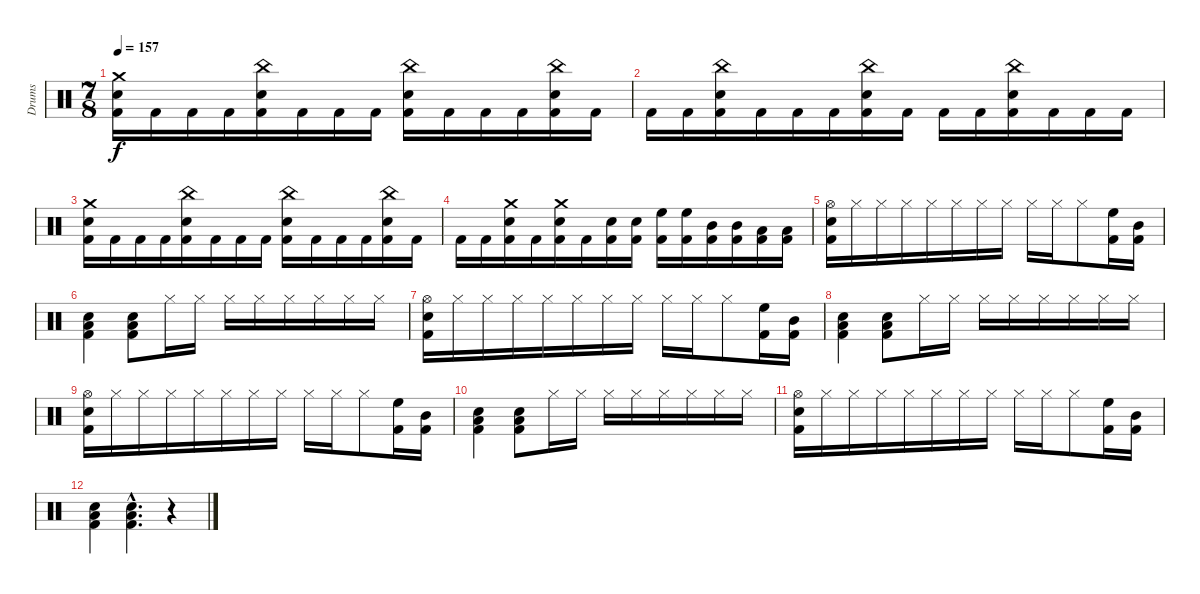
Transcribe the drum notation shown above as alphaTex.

\track ("Drums" "Drums") {instrument percussion}
\staff {score}
\articulation defaults
\ts (7 8)
\tempo 157
\clef neutral
\ks c
("Crash medium (hit)" "Electric Snare (hit)" "Kick (hit) 2").16{dy f} "Kick (hit) 2".16 "Kick (hit) 2".16 "Kick (hit) 2".16 ("China (hit)" "Electric Snare (hit)" "Kick (hit) 2").16 "Kick (hit) 2".16 "Kick (hit) 2".16 "Kick (hit) 2".16 ("China (hit)" "Electric Snare (hit)" "Kick (hit) 2").16 "Kick (hit) 2".16 "Kick (hit) 2".16 "Kick (hit) 2".16 ("China (hit)" "Electric Snare (hit)" "Kick (hit) 2").16 "Kick (hit) 2".16 |
"Kick (hit) 2".16 "Kick (hit) 2".16 ("China (hit)" "Electric Snare (hit)" "Kick (hit) 2").16 "Kick (hit) 2".16 "Kick (hit) 2".16 "Kick (hit) 2".16 ("China (hit)" "Electric Snare (hit)" "Kick (hit) 2").16 "Kick (hit) 2".16 "Kick (hit) 2".16 "Kick (hit) 2".16 ("China (hit)" "Electric Snare (hit)" "Kick (hit) 2").16 "Kick (hit) 2".16 "Kick (hit) 2".16 "Kick (hit) 2".16 |
("Crash medium (hit)" "Electric Snare (hit)" "Kick (hit) 2").16 "Kick (hit) 2".16 "Kick (hit) 2".16 "Kick (hit) 2".16 ("China (hit)" "Electric Snare (hit)" "Kick (hit) 2").16 "Kick (hit) 2".16 "Kick (hit) 2".16 "Kick (hit) 2".16 ("China (hit)" "Electric Snare (hit)" "Kick (hit) 2").16 "Kick (hit) 2".16 "Kick (hit) 2".16 "Kick (hit) 2".16 ("China (hit)" "Electric Snare (hit)" "Kick (hit) 2").16 "Kick (hit) 2".16 |
"Kick (hit) 2".16 "Kick (hit) 2".16 ("Crash medium (hit)" "Electric Snare (hit)" "Kick (hit) 2").16 "Kick (hit) 2".16 ("Crash medium (hit)" "Electric Snare (hit)" "Kick (hit) 2").16 "Kick (hit) 2".16 ("Electric Snare (hit)" "Kick (hit) 2").16 ("Electric Snare (hit)" "Kick (hit) 2").16 ("High Floor Tom (hit)" "Kick (hit) 2").16 ("High Floor Tom (hit)" "Kick (hit) 2").16 ("Mid Tom (hit)" "Kick (hit) 2").16 ("Mid Tom (hit)" "Kick (hit) 2").16 ("Low Tom (hit)" "Kick (hit) 2").16 ("Low Tom (hit)" "Kick (hit) 2").16 |
("Hi-Hat (open)" "Electric Snare (hit)" "Kick (hit) 2").16 "Hi-Hat (closed)".16 "Hi-Hat (closed)".16 "Hi-Hat (closed)".16 "Hi-Hat (closed)".16 "Hi-Hat (closed)".16 "Hi-Hat (closed)".16 "Hi-Hat (closed)".16 "Hi-Hat (closed)".16 "Hi-Hat (closed)".16 "Hi-Hat (closed)".8 ("High Floor Tom (hit)" "Kick (hit) 2").16 ("Mid Tom (hit)" "Kick (hit) 2").16 |
("Electric Snare (hit)" "Low Tom (hit)" "Kick (hit) 2").4 ("Electric Snare (hit)" "Low Tom (hit)" "Kick (hit) 2").8 "Hi-Hat (closed)".16 "Hi-Hat (closed)".16 "Hi-Hat (closed)".16 "Hi-Hat (closed)".16 "Hi-Hat (closed)".16 "Hi-Hat (closed)".16 "Hi-Hat (closed)".16 "Hi-Hat (closed)".16 |
("Hi-Hat (open)" "Electric Snare (hit)" "Kick (hit) 2").16 "Hi-Hat (closed)".16 "Hi-Hat (closed)".16 "Hi-Hat (closed)".16 "Hi-Hat (closed)".16 "Hi-Hat (closed)".16 "Hi-Hat (closed)".16 "Hi-Hat (closed)".16 "Hi-Hat (closed)".16 "Hi-Hat (closed)".16 "Hi-Hat (closed)".8 ("High Floor Tom (hit)" "Kick (hit) 2").16 ("Mid Tom (hit)" "Kick (hit) 2").16 |
("Electric Snare (hit)" "Low Tom (hit)" "Kick (hit) 2").4 ("Electric Snare (hit)" "Low Tom (hit)" "Kick (hit) 2").8 "Hi-Hat (closed)".16 "Hi-Hat (closed)".16 "Hi-Hat (closed)".16 "Hi-Hat (closed)".16 "Hi-Hat (closed)".16 "Hi-Hat (closed)".16 "Hi-Hat (closed)".16 "Hi-Hat (closed)".16 |
("Hi-Hat (open)" "Electric Snare (hit)" "Kick (hit) 2").16 "Hi-Hat (closed)".16 "Hi-Hat (closed)".16 "Hi-Hat (closed)".16 "Hi-Hat (closed)".16 "Hi-Hat (closed)".16 "Hi-Hat (closed)".16 "Hi-Hat (closed)".16 "Hi-Hat (closed)".16 "Hi-Hat (closed)".16 "Hi-Hat (closed)".8 ("High Floor Tom (hit)" "Kick (hit) 2").16 ("Mid Tom (hit)" "Kick (hit) 2").16 |
("Electric Snare (hit)" "Low Tom (hit)" "Kick (hit) 2").4 ("Electric Snare (hit)" "Low Tom (hit)" "Kick (hit) 2").8 "Hi-Hat (closed)".16 "Hi-Hat (closed)".16 "Hi-Hat (closed)".16 "Hi-Hat (closed)".16 "Hi-Hat (closed)".16 "Hi-Hat (closed)".16 "Hi-Hat (closed)".16 "Hi-Hat (closed)".16 |
("Hi-Hat (open)" "Electric Snare (hit)" "Kick (hit) 2").16 "Hi-Hat (closed)".16 "Hi-Hat (closed)".16 "Hi-Hat (closed)".16 "Hi-Hat (closed)".16 "Hi-Hat (closed)".16 "Hi-Hat (closed)".16 "Hi-Hat (closed)".16 "Hi-Hat (closed)".16 "Hi-Hat (closed)".16 "Hi-Hat (closed)".8 ("High Floor Tom (hit)" "Kick (hit) 2").16 ("Mid Tom (hit)" "Kick (hit) 2").16 |
("Electric Snare (hit)" "Low Tom (hit)" "Kick (hit) 2").4 ("Electric Snare (hit)"{hac} "Low Tom (hit)"{hac} "Kick (hit) 2"{hac}).4{d} r.4
